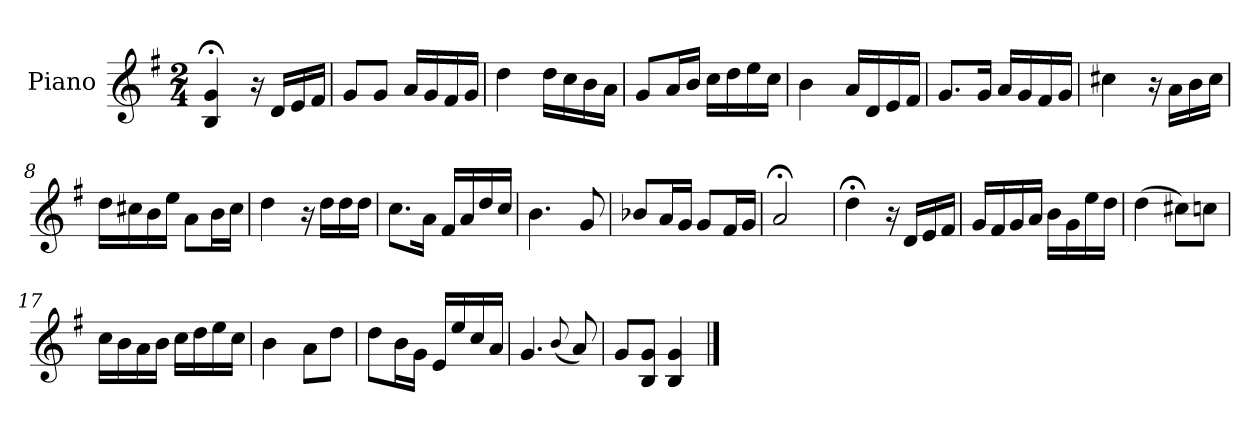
**kern
*part1
*staff1
*I"Piano
*I'Pno.
*clefG2
*k[f#]
*M2/4
=1
4B;</ 4g;</
16r
16d/LL
16e/
16f#/JJ
=2
8g/L
8g/J
16a/LL
16g/
16f#/
16g/JJ
=3
4dd\
16dd\LL
16cc\
16b\
16a\JJ
=4
8g/L
16a/L
16b/JJ
16cc\LL
16dd\
16ee\
16cc\JJ
=5
4b\
16a/LL
16d/
16e/
16f#/JJ
=6
8.g/L
16g/Jk
16a/LL
16g/
16f#/
16g/JJ
=7
4cc#X\
16r
16a\LL
16b\
16cc#\JJ
!!LO:LB:g=z
=8
16dd\LL
16cc#X\
16b\
16ee\JJ
8a\L
16b\L
16cc#\JJ
!!LO:LB:g=z
=9
4dd\
16r
16dd\LL
16dd\
16dd\JJ
=10
8.cc\L
16a\Jk
16f#/LL
16a/
16dd/
16cc/JJ
=11
4.b\
8g/
=12
8b-X/L
16a/L
16g/JJ
8g/L
16f#/L
16g/JJ
=13
2a;</
=14
4dd;<\
16r
16d/LL
16e/
16f#/JJ
=15
16g/LL
16f#/
16g/
16a/JJ
16b\LL
16g\
16ee\
16dd\JJ
=16
(>4dd\
8cc#X\L)
8ccn\J
!!LO:LB:g=z
=17
16cc\LL
16b\
16a\
16b\JJ
16cc\LL
16dd\
16ee\
16cc\JJ
!!LO:LB:g=z
=18
4b\
8a\L
8dd\J
=19
8dd\L
16b\L
16g\JJ
16e/LL
16ee/
16cc/
16a/JJ
=20
4.g/
(<8qqb/
8a/)
=21
8g/L
8B/ 8g/J
4B/ 4g/
==
*-
